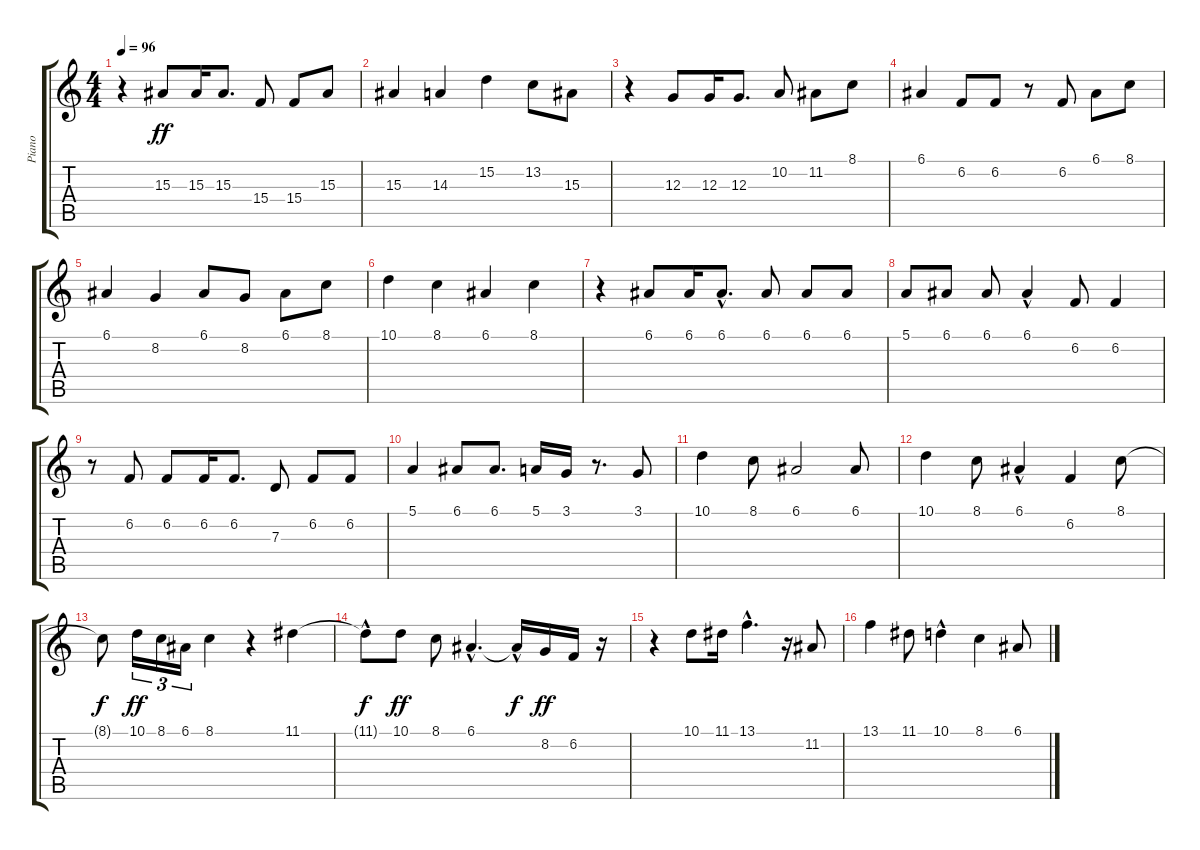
\track ("Piano" "Piano") {instrument acousticgrandpiano}
\staff {score tabs}
\tuning (E4 B3 G3 D3 A2 E2) {hide}
\ts (4 4)
\tempo 96
\clef g2
\ks c
r.4{dy ff} 15.3.8 15.3.16 15.3.8{d} 15.4.8 15.4.8 15.3.8 |
15.3.4 14.3.4 15.2.4 13.2.8 15.3.8 |
r.4 12.3.8 12.3.16 12.3.8{d} 10.2.8 11.2.8 8.1.8 |
6.1.4 6.2.8 6.2.8 r.8 6.2.8 6.1.8 8.1.8 |
6.1.4 8.2.4 6.1.8 8.2.8 6.1.8 8.1.8 |
10.1.4 8.1.4 6.1.4 8.1.4 |
r.4 6.1.8 6.1.16 6.1{hac}.8{d} 6.1.8 6.1.8 6.1.8 |
5.1.8 6.1.8 6.1.8 6.1{hac}.4 6.2.8 6.2.4 |
r.8 6.2.8 6.2.8 6.2.16 6.2.8{d} 7.3.8 6.2.8 6.2.8 |
5.1.4 6.1.8 6.1.8{d} 5.1.16 3.1.16 r.8{d} 3.1.8 |
10.1.4 8.1.8 6.1.2 6.1.8 |
10.1.4 8.1.8 6.1{hac}.4 6.2.4 8.1.8 |
8.1{t}.8{dy f} 10.1.16{tu (3 2) dy ff} 8.1.16{tu (3 2)} 6.1.16{tu (3 2)} 8.1.4 r.4 11.1.4 |
11.1{hac t}.8{dy f} 10.1.8{dy ff} 8.1.8 6.1{hac}.4{d} 6.1{hac t}.16{dy f} 8.2.16{dy ff} 6.2.16 r.16 |
r.4 10.1.8 11.1.16 13.1{hac}.4{d} r.16 11.2.8 |
13.1.4 11.1.8 10.1{hac}.4 8.1.4 6.1.8
